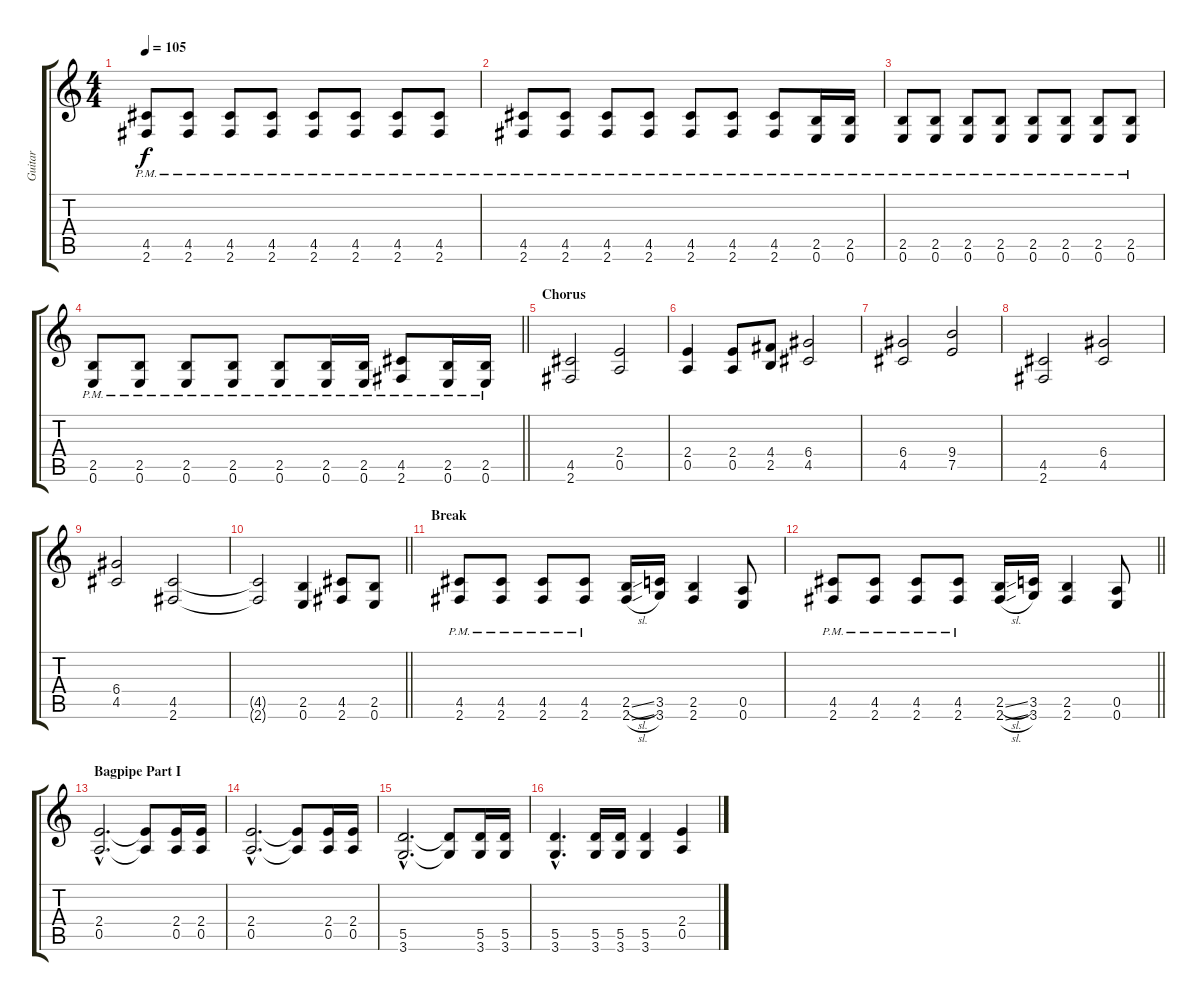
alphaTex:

\track ("Guitar" "Guitar") {instrument overdrivenguitar}
\staff {score tabs}
\tuning (E4 B3 G3 D3 A2 E2) {hide}
\ts (4 4)
\tempo 105
\clef g2
\ks c
(4.5{pm} 2.6{pm}).8{dy f} (4.5{pm} 2.6{pm}).8 (4.5{pm} 2.6{pm}).8 (4.5{pm} 2.6{pm}).8 (4.5{pm} 2.6{pm}).8 (4.5{pm} 2.6{pm}).8 (4.5{pm} 2.6{pm}).8 (4.5{pm} 2.6{pm}).8 |
(4.5{pm} 2.6{pm}).8 (4.5{pm} 2.6{pm}).8 (4.5{pm} 2.6{pm}).8 (4.5{pm} 2.6{pm}).8 (4.5{pm} 2.6{pm}).8 (4.5{pm} 2.6{pm}).8 (4.5{pm} 2.6{pm}).8 (2.5{pm} 0.6{pm}).16 (2.5 0.6{pm}).16 |
(2.5{pm} 0.6{pm}).8 (2.5{pm} 0.6{pm}).8 (2.5{pm} 0.6{pm}).8 (2.5{pm} 0.6{pm}).8 (2.5{pm} 0.6{pm}).8 (2.5{pm} 0.6{pm}).8 (2.5{pm} 0.6{pm}).8 (2.5{pm} 0.6{pm}).8 |
\barLineRight lightlight
(2.5{pm} 0.6{pm}).8 (2.5{pm} 0.6{pm}).8 (2.5{pm} 0.6{pm}).8 (2.5{pm} 0.6{pm}).8 (2.5{pm} 0.6{pm}).8 (2.5 0.6{pm}).16 (2.5{pm} 0.6{pm}).16 (4.5{pm} 2.6{pm}).8 (2.5{pm} 0.6{pm}).16 (2.5{pm} 0.6{pm}).16 |
\section ("" "Chorus")
(4.5 2.6).2 (2.4 0.5).2 |
(2.4 0.5).4 (2.4 0.5).8 (4.4 2.5).8 (6.4 4.5).2 |
(6.4 4.5).2 (9.4 7.5).2 |
(4.5 2.6).2 (6.4 4.5).2 |
(6.4 4.5).2 (4.5 2.6).2 |
\barLineRight lightlight
(4.5{t} 2.6{t}).2 (2.5 0.6).4 (4.5 2.6).8 (2.5 0.6).8 |
\section ("" "Break")
(4.5{pm} 2.6{pm}).8 (4.5{pm} 2.6{pm}).8 (4.5{pm} 2.6{pm}).8 (4.5{pm} 2.6{pm}).8 (2.5{sl} 2.6{sl}).16 (3.5 3.6).16 (2.5 2.6).4 (0.5 0.6).8 |
\barLineRight lightlight
(4.5{pm} 2.6{pm}).8 (4.5{pm} 2.6{pm}).8 (4.5{pm} 2.6{pm}).8 (4.5{pm} 2.6{pm}).8 (2.5{sl} 2.6{sl}).16 (3.5 3.6).16 (2.5 2.6).4 (0.5 0.6).8 |
\section ("" "Bagpipe Part I")
(2.4{hac} 0.5{hac}).2{d} (2.4{t} 0.5{t}).8 (2.4 0.5).16 (2.4 0.5).16 |
(2.4{hac} 0.5{hac}).2{d} (2.4{t} 0.5{t}).8 (2.4 0.5).16 (2.4 0.5).16 |
(5.5{hac} 3.6{hac}).2{d} (5.5{t} 3.6{t}).8 (5.5 3.6).16 (5.5 3.6).16 |
(5.5{hac} 3.6{hac}).4{d} (5.5 3.6).16 (5.5 3.6).16 (5.5 3.6).4 (2.4 0.5).4
